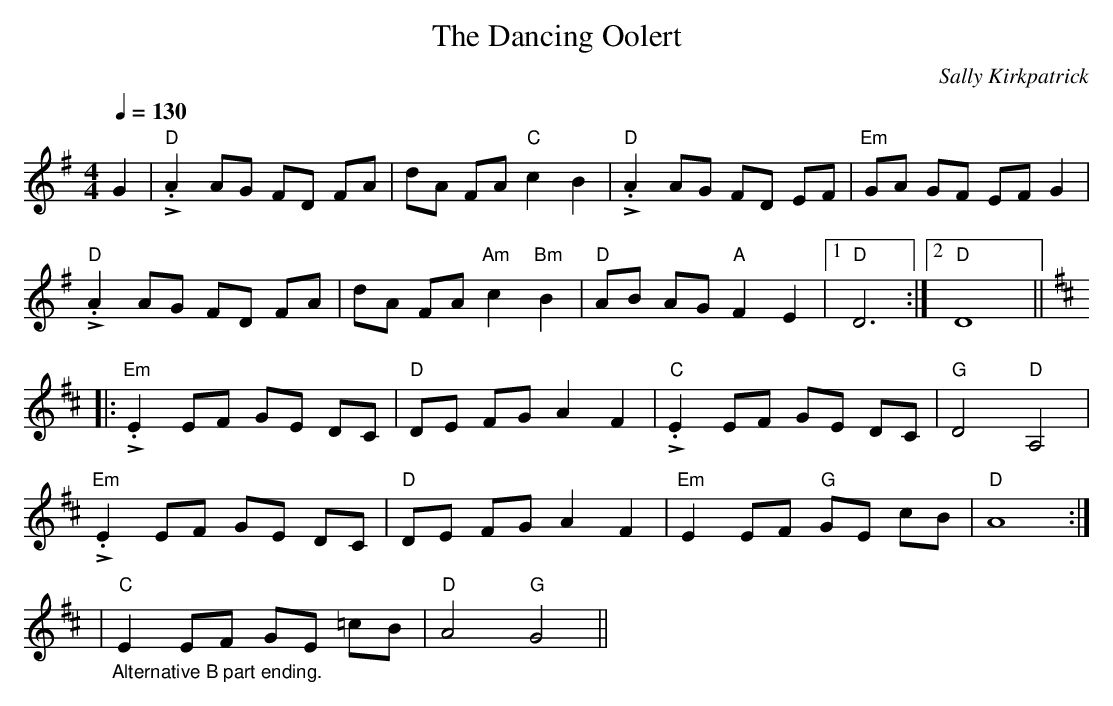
X:1
T: Dancing Oolert, The
C: Sally Kirkpatrick
M: 4/4
L: 1/8
Q: 1/4=130
K: DMix
G2 | "D" .!>!A2 AG FD FA | dA FA "C" c2 B2 | "D" .!>!A2 AG FD EF | "Em" GA GF EF G2 |
"D" .!>!A2 AG FD FA | dA FA "Am" c2 "Bm" B2 | "D" AB AG "A" F2 E2 |1 "D" D6 :|2 "D" D8 ||
K: EDor
|: "Em" .!>!E2 EF GE DC | "D" DE FG A2 F2 | "C" .!>!E2 EF GE DC | "G" D4 "D" A,4 |
"Em" .!>!E2 EF GE DC | "D" DE FG A2 F2 | "Em" E2 EF "G" GE cB | "D" A8 :|
| "_Alternative B part ending." "C" E2 EF GE =cB | "D" A4 "G" G4 ||
